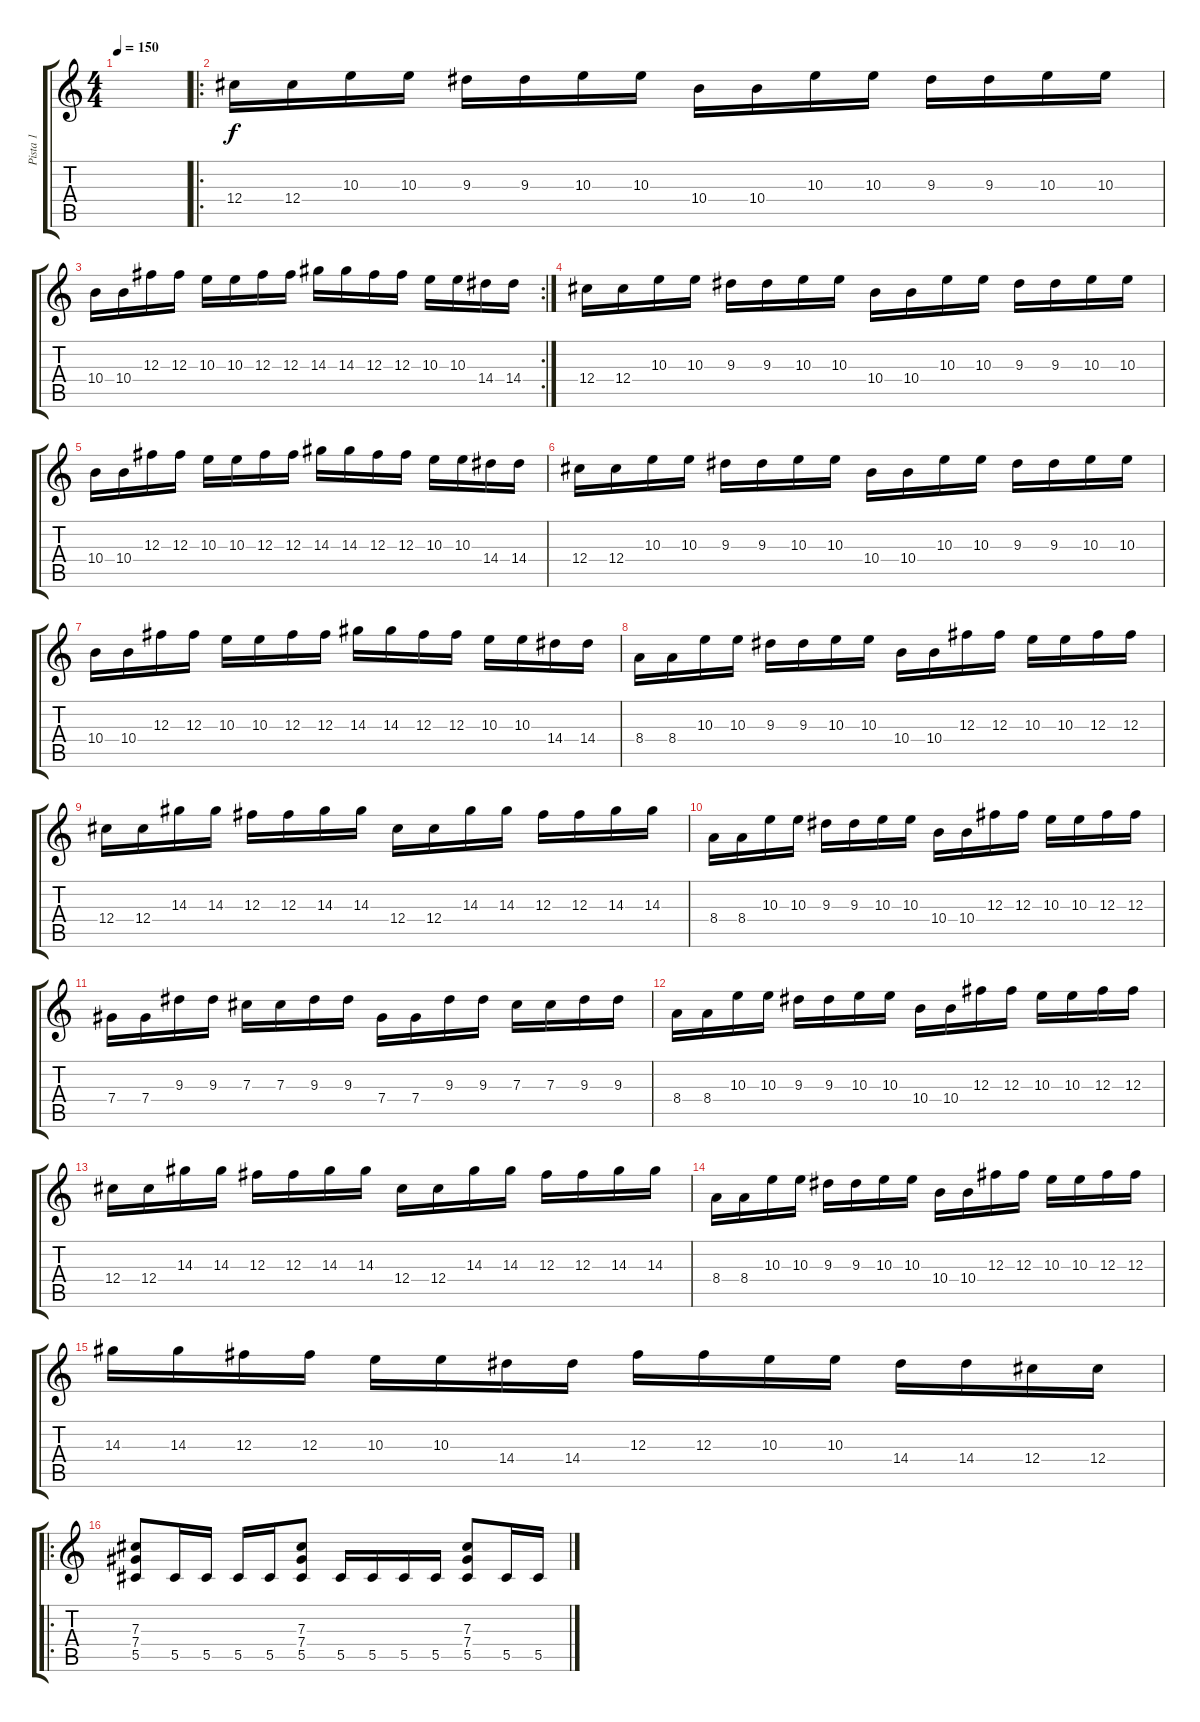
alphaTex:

\track ("Pista 1" "Pista 1") {instrument distortionguitar}
\staff {score tabs}
\tuning (Eb4 Bb3 Gb3 Db3 Ab2 Eb2) {hide}
\ts (4 4)
\tempo 150
\clef g2
\ks c
|
\ro
12.4.16 12.4.16 10.3.16 10.3.16 9.3.16 9.3.16 10.3.16 10.3.16 10.4.16 10.4.16 10.3.16 10.3.16 9.3.16 9.3.16 10.3.16 10.3.16 |
\rc 2
10.4.16 10.4.16 12.3.16 12.3.16 10.3.16 10.3.16 12.3.16 12.3.16 14.3.16 14.3.16 12.3.16 12.3.16 10.3.16 10.3.16 14.4.16 14.4.16 |
12.4.16 12.4.16 10.3.16 10.3.16 9.3.16 9.3.16 10.3.16 10.3.16 10.4.16 10.4.16 10.3.16 10.3.16 9.3.16 9.3.16 10.3.16 10.3.16 |
10.4.16 10.4.16 12.3.16 12.3.16 10.3.16 10.3.16 12.3.16 12.3.16 14.3.16 14.3.16 12.3.16 12.3.16 10.3.16 10.3.16 14.4.16 14.4.16 |
12.4.16 12.4.16 10.3.16 10.3.16 9.3.16 9.3.16 10.3.16 10.3.16 10.4.16 10.4.16 10.3.16 10.3.16 9.3.16 9.3.16 10.3.16 10.3.16 |
10.4.16 10.4.16 12.3.16 12.3.16 10.3.16 10.3.16 12.3.16 12.3.16 14.3.16 14.3.16 12.3.16 12.3.16 10.3.16 10.3.16 14.4.16 14.4.16 |
8.4.16 8.4.16 10.3.16 10.3.16 9.3.16 9.3.16 10.3.16 10.3.16 10.4.16 10.4.16 12.3.16 12.3.16 10.3.16 10.3.16 12.3.16 12.3.16 |
12.4.16 12.4.16 14.3.16 14.3.16 12.3.16 12.3.16 14.3.16 14.3.16 12.4.16 12.4.16 14.3.16 14.3.16 12.3.16 12.3.16 14.3.16 14.3.16 |
8.4.16 8.4.16 10.3.16 10.3.16 9.3.16 9.3.16 10.3.16 10.3.16 10.4.16 10.4.16 12.3.16 12.3.16 10.3.16 10.3.16 12.3.16 12.3.16 |
7.4.16 7.4.16 9.3.16 9.3.16 7.3.16 7.3.16 9.3.16 9.3.16 7.4.16 7.4.16 9.3.16 9.3.16 7.3.16 7.3.16 9.3.16 9.3.16 |
8.4.16 8.4.16 10.3.16 10.3.16 9.3.16 9.3.16 10.3.16 10.3.16 10.4.16 10.4.16 12.3.16 12.3.16 10.3.16 10.3.16 12.3.16 12.3.16 |
12.4.16 12.4.16 14.3.16 14.3.16 12.3.16 12.3.16 14.3.16 14.3.16 12.4.16 12.4.16 14.3.16 14.3.16 12.3.16 12.3.16 14.3.16 14.3.16 |
8.4.16 8.4.16 10.3.16 10.3.16 9.3.16 9.3.16 10.3.16 10.3.16 10.4.16 10.4.16 12.3.16 12.3.16 10.3.16 10.3.16 12.3.16 12.3.16 |
14.3.16 14.3.16 12.3.16 12.3.16 10.3.16 10.3.16 14.4.16 14.4.16 12.3.16 12.3.16 10.3.16 10.3.16 14.4.16 14.4.16 12.4.16 12.4.16 |
\ro
(7.3 7.4 5.5).8 5.5.16 5.5.16 5.5.16 5.5.16 (7.3 7.4 5.5).8 5.5.16 5.5.16 5.5.16 5.5.16 (7.3 7.4 5.5).8 5.5.16 5.5.16
